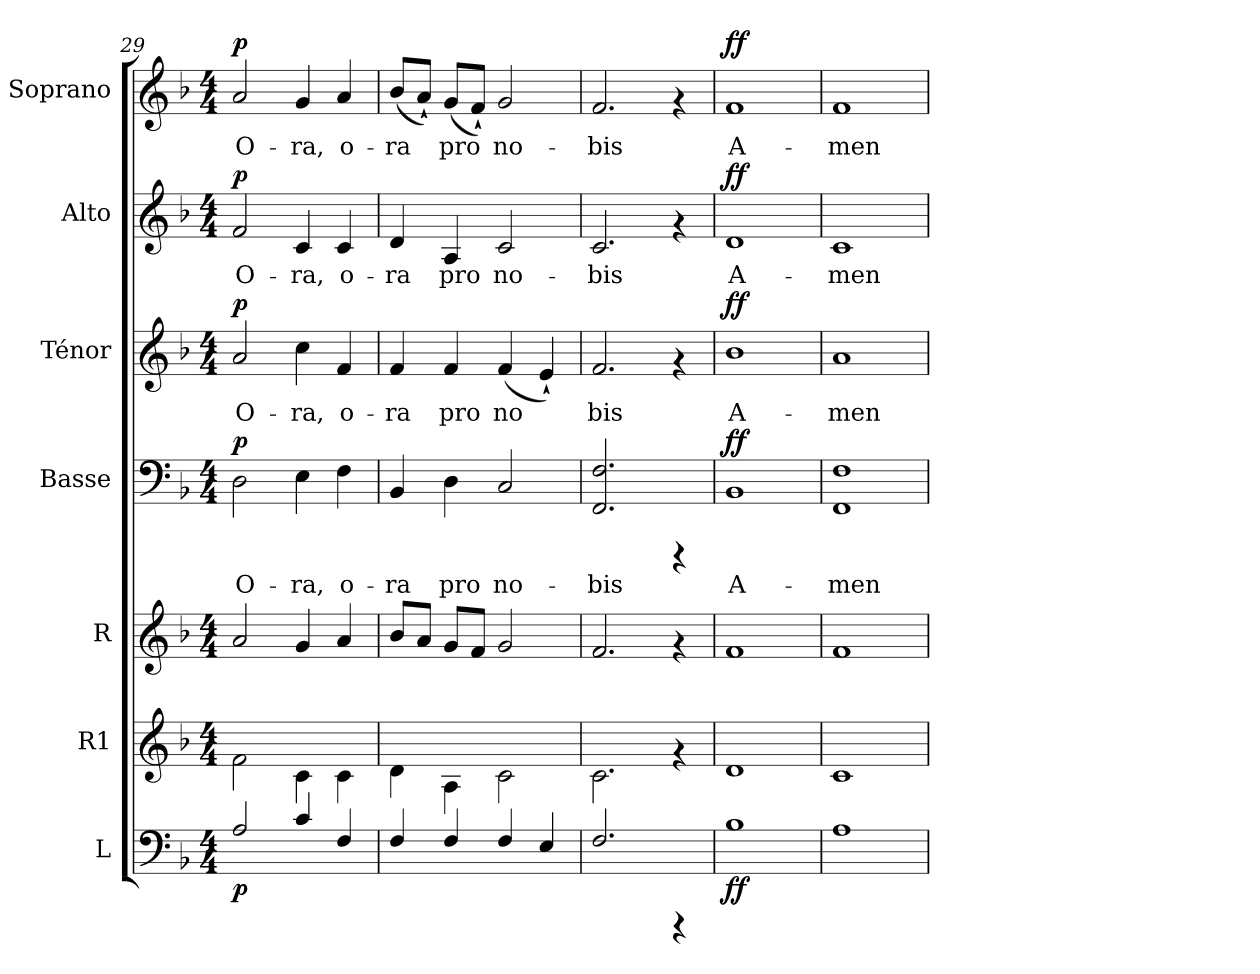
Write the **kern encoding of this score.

**kern	**dynam	**kern	**kern	**kern	**text	**dynam	**kern	**text	**dynam	**kern	**text	**dynam	**kern	**text	**dynam
*part7	*part7	*part6	*part5	*part4	*part4	*part4	*part3	*part3	*part3	*part2	*part2	*part2	*part1	*part1	*part1
*staff7	*staff7	*staff6	*staff5	*staff4	*staff4	*staff4	*staff3	*staff3	*staff3	*staff2	*staff2	*staff2	*staff1	*staff1	*staff1
*I"L	*	*I"R1	*I"R	*I"Basse	*	*	*I"Ténor	*	*	*I"Alto	*	*	*I"Soprano	*	*
*clefF4	*	*clefG2	*clefG2	*clefF4	*	*	*clefG2	*	*	*clefG2	*	*	*clefG2	*	*
*k[b-]	*	*k[b-]	*k[b-]	*k[b-]	*	*	*k[b-]	*	*	*k[b-]	*	*	*k[b-]	*	*
*F:	*	*F:	*F:	*F:	*	*	*F:	*	*	*F:	*	*	*F:	*	*
*M4/4	*	*M4/4	*M4/4	*M4/4	*	*	*M4/4	*	*	*M4/4	*	*	*M4/4	*	*
=29	=29	=29	=29	=29	=29	=29	=29	=29	=29	=29	=29	=29	=29	=29	=29
!	!LO:DY:b	!	!	!	!LO:LY:b	!LO:DY:b	!	!LO:LY:b	!LO:DY:b	!	!LO:LY:b	!LO:DY:b	!	!LO:LY:b	!LO:DY:b
2A/	p	2f\	2a/	2D\	O-	p	2a/	O-	p	2f/	O-	p	2a/	O-	p
!	!	!	!	!	!LO:LY:b	!	!	!LO:LY:b	!	!	!LO:LY:b	!	!	!LO:LY:b	!
4c/	.	4c\	4g/	4E\	-ra,	.	4cc\	-ra,	.	4c/	-ra,	.	4g/	-ra,	.
!	!	!	!	!	!LO:LY:b	!	!	!LO:LY:b	!	!	!LO:LY:b	!	!	!LO:LY:b	!
4F/	.	4c\	4a/	4F\	o-	.	4f/	o-	.	4c/	o-	.	4a/	o-	.
!!LO:PB:g=z
=30	=30	=30	=30	=30	=30	=30	=30	=30	=30	=30	=30	=30	=30	=30	=30
!	!	!	!	!	!LO:LY:b	!	!	!LO:LY:b	!	!	!LO:LY:b	!	!	!LO:LY:b	!
4F/	.	4d\	8b-/L	4BB-/	-ra	.	4f/	-ra	.	4d/	-ra	.	(>8b-/L	-ra	.
!	!	!	!	!	!	!	!	!	!	!	!	!	!	!LO:LY:b	!
.	.	.	8a/J	.	.	.	.	.	.	.	.	.	8a`</J)	.	.
!	!	!	!	!	!LO:LY:b	!	!	!LO:LY:b	!	!	!LO:LY:b	!	!	!LO:LY:b	!
4F/	.	4A\	8g/L	4D\	pro	.	4f/	pro	.	4A/	pro	.	(>8g/L	pro	.
!	!	!	!	!	!	!	!	!	!	!	!	!	!	!LO:LY:b	!
.	.	.	8f/J	.	.	.	.	.	.	.	.	.	8f`</J)	.	.
!	!	!	!	!	!LO:LY:b	!	!	!LO:LY:b	!	!	!LO:LY:b	!	!	!LO:LY:b	!
4F/	.	2c\	2g/	2C/	no-	.	(>4f/	no-	.	2c/	no-	.	2g/	no-	.
!	!	!	!	!	!	!	!	!LO:LY:b	!	!	!	!	!	!	!
4E/	.	.	.	.	.	.	4e`</)	--	.	.	.	.	.	.	.
=31	=31	=31	=31	=31	=31	=31	=31	=31	=31	=31	=31	=31	=31	=31	=31
!	!	!	!	!	!LO:LY:b	!	!	!LO:LY:b	!	!	!LO:LY:b	!	!	!LO:LY:b	!
2.F/	.	2.c\	2.f/	2.F/ 2.FF/	-bis	.	2.f/	-bis	.	2.c/	-bis	.	2.f/	-bis	.
4rCCC	.	4rf	4rf	4rCCC	.	.	4rf	.	.	4rf	.	.	4rf	.	.
=32	=32	=32	=32	=32	=32	=32	=32	=32	=32	=32	=32	=32	=32	=32	=32
!	!LO:DY:b	!	!	!	!LO:LY:b	!LO:DY:b	!	!LO:LY:b	!LO:DY:b	!	!LO:LY:b	!LO:DY:b	!	!LO:LY:b	!LO:DY:b
1B-	ff	1d	1f	1BB-	A-	ff	1b-	A-	ff	1d	A-	ff	1f	A-	ff
=33	=33	=33	=33	=33	=33	=33	=33	=33	=33	=33	=33	=33	=33	=33	=33
!	!	!	!	!	!LO:LY:b	!	!	!LO:LY:b	!	!	!LO:LY:b	!	!	!LO:LY:b	!
1A	.	1c	1f	1F 1FF	-men	.	1a	-men	.	1c	-men	.	1f	-men	.
=	=	=	=	=	=	=	=	=	=	=	=	=	=	=	=
*-	*-	*-	*-	*-	*-	*-	*-	*-	*-	*-	*-	*-	*-	*-	*-
